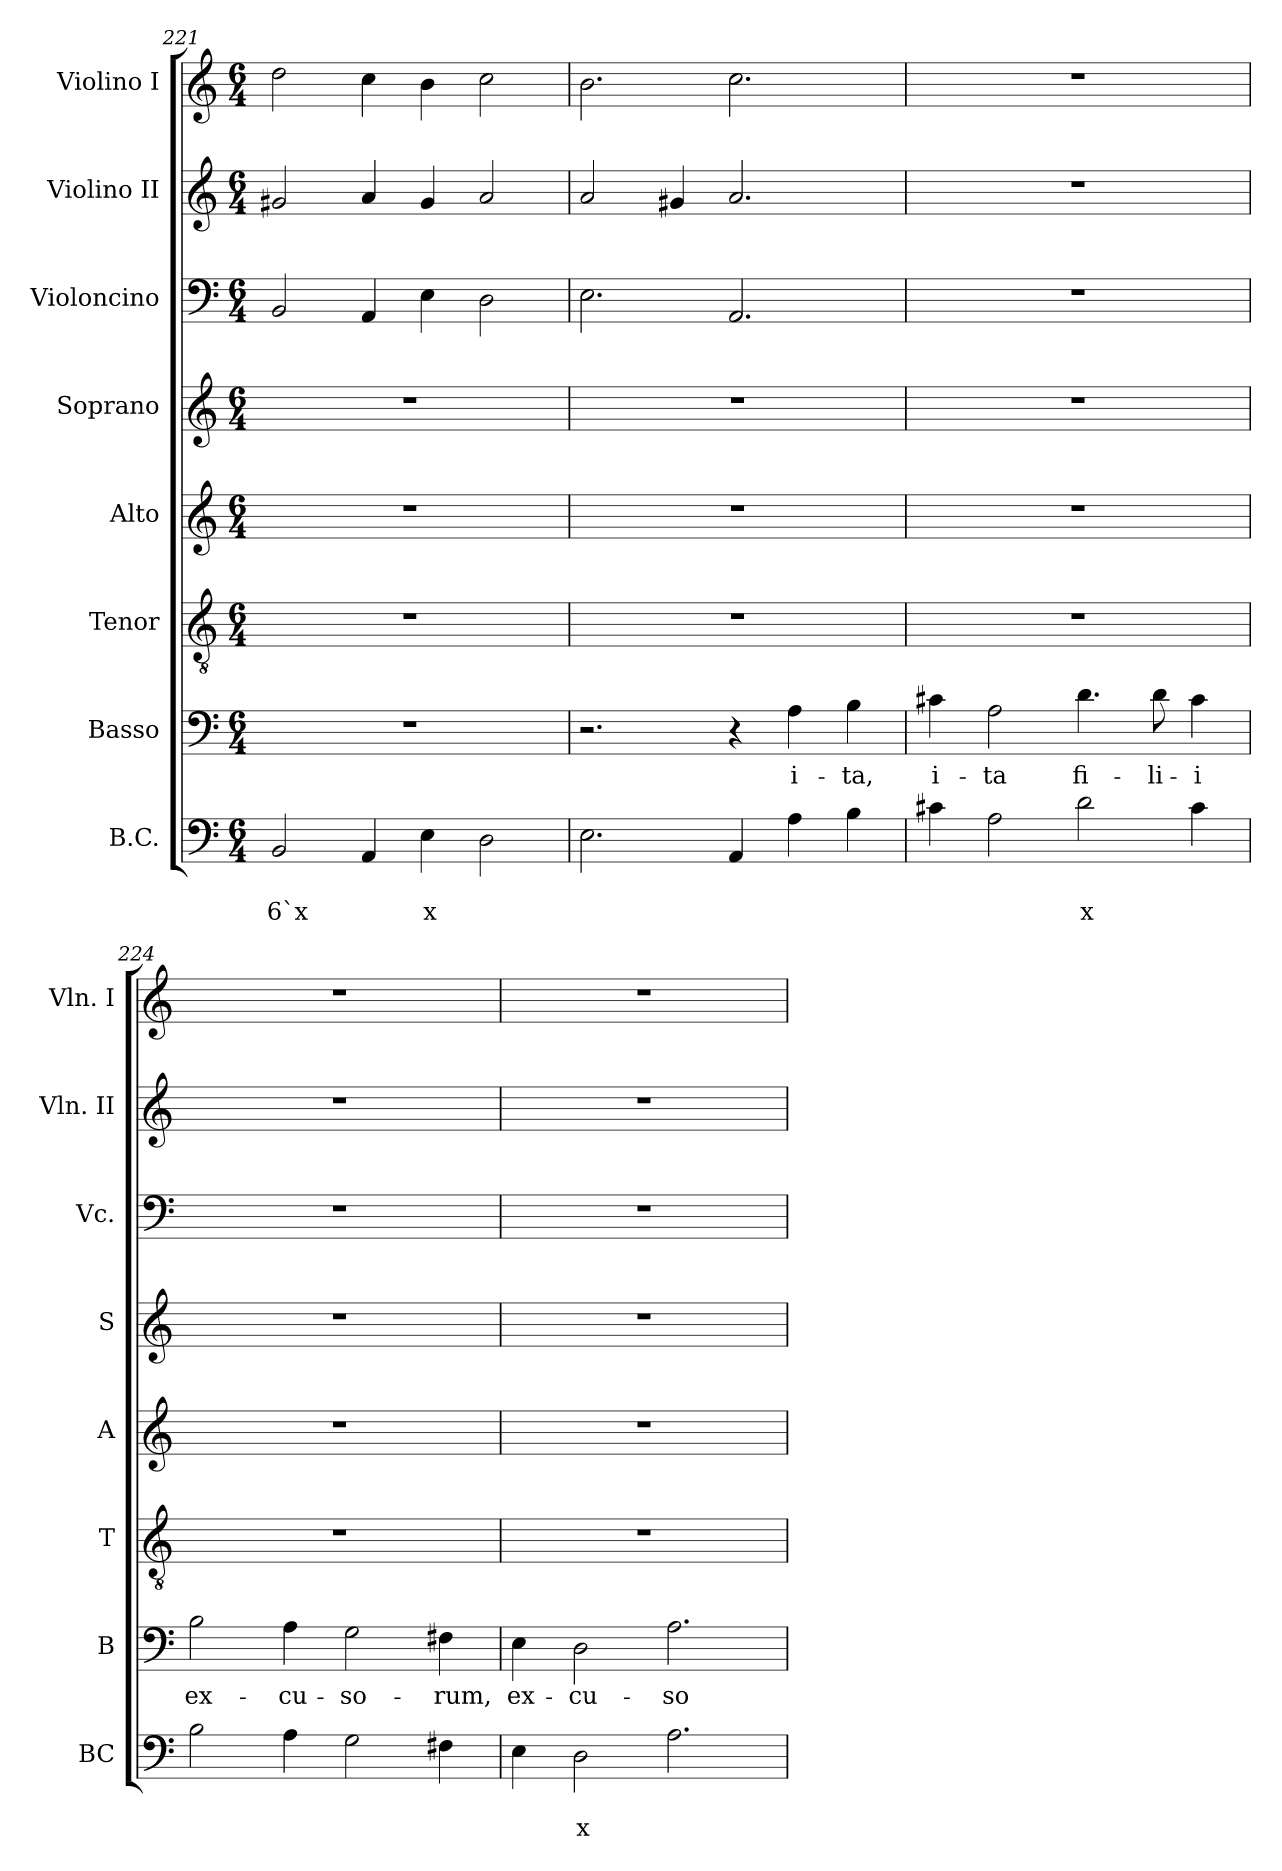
**kern	**text	**text	**kern	**text	**kern	**kern	**kern	**kern	**kern	**kern
*part8	*part8	*part8	*part7	*part7	*part6	*part5	*part4	*part3	*part2	*part1
*staff8	*staff8	*staff8	*staff7	*staff7	*staff6	*staff5	*staff4	*staff3	*staff2	*staff1
*I"B.C.	*	*	*I"Basso	*	*I"Tenor	*I"Alto	*I"Soprano	*I"Violoncino	*I"Violino II	*I"Violino I
*I'BC	*	*	*I'B	*	*I'T	*I'A	*I'S	*I'Vc.	*I'Vln. II	*I'Vln. I
*clefF4	*	*	*clefF4	*	*clefGv2	*clefG2	*clefG2	*clefF4	*clefG2	*clefG2
*k[]	*	*	*k[]	*	*k[]	*k[]	*k[]	*k[]	*k[]	*k[]
*C:	*	*	*C:	*	*C:	*C:	*C:	*C:	*C:	*C:
*M6/4	*	*	*M6/4	*	*M6/4	*M6/4	*M6/4	*M6/4	*M6/4	*M6/4
=221	=221	=221	=221	=221	=221	=221	=221	=221	=221	=221
!	!	!LO:LY:b	!	!	!	!	!	!	!	!
2BB/	.	6`x	1.r	.	1.r	1.r	1.r	2BB/	2g#X/	2dd\
4AA/	.	.	.	.	.	.	.	4AA/	4a/	4cc\
!	!	!LO:LY:b	!	!	!	!	!	!	!	!
4E\	.	x	.	.	.	.	.	4E\	4g#/	4b\
2D\	.	.	.	.	.	.	.	2D\	2a/	2cc\
=222	=222	=222	=222	=222	=222	=222	=222	=222	=222	=222
2.E\	.	.	2.r	.	1.r	1.r	1.r	2.E\	2a/	2.b\
.	.	.	.	.	.	.	.	.	4g#X/	.
4AA/	.	.	4r	.	.	.	.	2.AA/	2.a/	2.cc\
!	!	!	!	!LO:LY:b	!	!	!	!	!	!
4A\	.	.	4A\	i-	.	.	.	.	.	.
!	!	!	!	!LO:LY:b	!	!	!	!	!	!
4B\	.	.	4B\	-ta,	.	.	.	.	.	.
=223	=223	=223	=223	=223	=223	=223	=223	=223	=223	=223
!	!	!	!	!LO:LY:b	!	!	!	!	!	!
4c#X\	.	.	4c#X\	i-	1.r	1.r	1.r	1.r	1.r	1.r
!	!	!	!	!LO:LY:b	!	!	!	!	!	!
2A\	.	.	2A\	-ta	.	.	.	.	.	.
!	!	!LO:LY:b	!	!LO:LY:b	!	!	!	!	!	!
2d\	.	x	4.d\	fi-	.	.	.	.	.	.
!	!	!	!	!LO:LY:b	!	!	!	!	!	!
.	.	.	8d\	-li-	.	.	.	.	.	.
!	!	!	!	!LO:LY:b	!	!	!	!	!	!
4c#\	.	.	4c#\	-i	.	.	.	.	.	.
!!LO:PB:g=z
=224	=224	=224	=224	=224	=224	=224	=224	=224	=224	=224
!	!	!	!	!LO:LY:b	!	!	!	!	!	!
2B\	.	.	2B\	ex-	1.r	1.r	1.r	1.r	1.r	1.r
!	!	!	!	!LO:LY:b	!	!	!	!	!	!
4A\	.	.	4A\	-cu-	.	.	.	.	.	.
!	!	!	!	!LO:LY:b	!	!	!	!	!	!
2G\	.	.	2G\	-so-	.	.	.	.	.	.
!	!	!	!	!LO:LY:b	!	!	!	!	!	!
4F#X\	.	.	4F#X\	-rum,	.	.	.	.	.	.
=225	=225	=225	=225	=225	=225	=225	=225	=225	=225	=225
!	!	!	!	!LO:LY:b	!	!	!	!	!	!
4E\	.	.	4E\	ex-	1.r	1.r	1.r	1.r	1.r	1.r
!	!	!LO:LY:b	!	!LO:LY:b	!	!	!	!	!	!
2D\	.	x	2D\	-cu-	.	.	.	.	.	.
!	!	!	!	!LO:LY:b	!	!	!	!	!	!
2.A\	.	.	2.A\	-so-	.	.	.	.	.	.
=	=	=	=	=	=	=	=	=	=	=
*-	*-	*-	*-	*-	*-	*-	*-	*-	*-	*-
